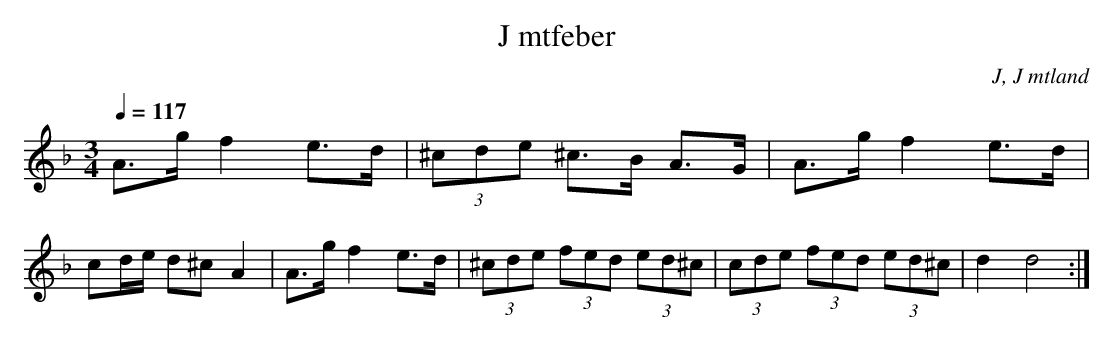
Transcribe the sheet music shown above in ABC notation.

X:1
T: J mtfeber
O: J, J mtland
M:3/4
L:1/8
Q:1/4=117
K:Dm
A>g f2 e>d|(3^cde ^c>B A>G|A>g f2 e>d|cd/e/ d^c A2|A>g f2 e>d|(3^cde (3fed (3ed^c|(3cde (3fed (3ed^c|d2 d4 :|
